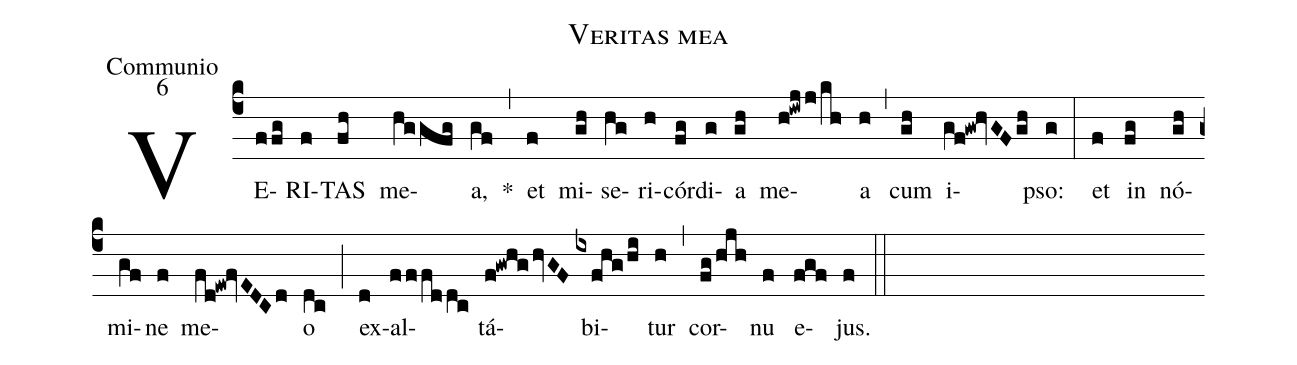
name:Veritas mea;
office-part:Communio;
mode:6;
%%
(c4) VE(ffg)RI(f)TAS(fh) me(hggfg)a,(gf) *(,) et(f) mi(gh)se(hg)ri(h)cór(fg)di(g)a(gh) me(h!iwjj/kh)a(h) (,) cum(gh) i(gf!gw!hvGFgh)pso:(g) (:) et(f) in(fg) nó(gh)mi(gf)ne(f) me(fd!ew!fvEDCd)o(dc) (;) ex(d)al(fffddc)tá(f!gwhghvGF)bi(ixfhg/hi)tur(h) (,) cor(fg/hjh)nu(f) e(fgf)jus.(f) (::)
